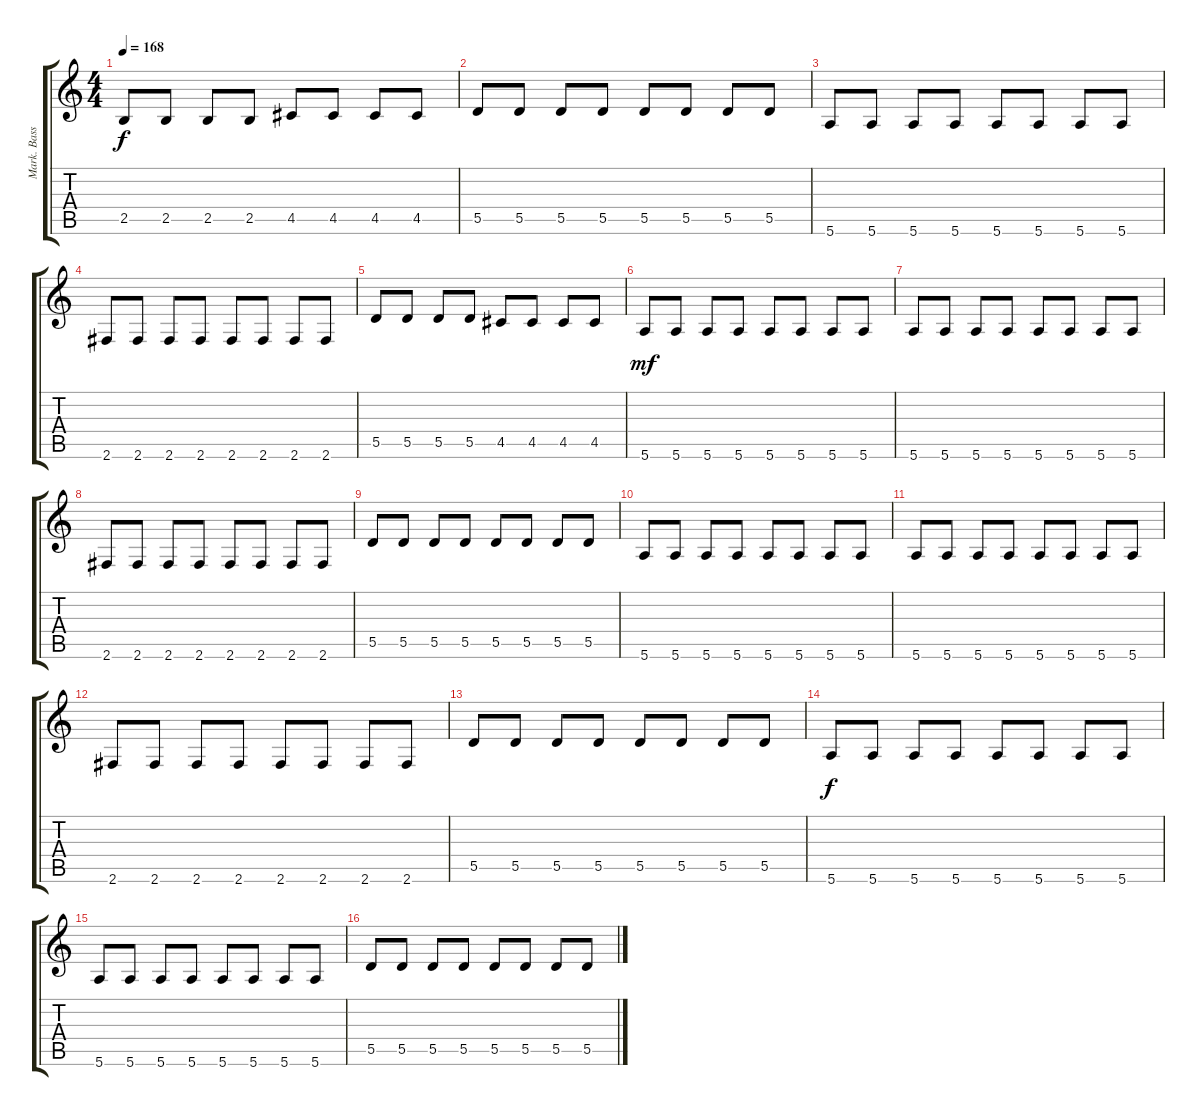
\track ("Mark. Bass" "Mark. Bass") {instrument electricbasspick}
\staff {score tabs}
\tuning (E4 B3 G3 D3 A2 E2) {hide}
\ts (4 4)
\tempo 168
\clef g2
\ks c
2.5.8{dy f} 2.5.8 2.5.8 2.5.8 4.5.8 4.5.8 4.5.8 4.5.8 |
5.5.8 5.5.8 5.5.8 5.5.8 5.5.8 5.5.8 5.5.8 5.5.8 |
5.6.8 5.6.8 5.6.8 5.6.8 5.6.8 5.6.8 5.6.8 5.6.8 |
2.6.8 2.6.8 2.6.8 2.6.8 2.6.8 2.6.8 2.6.8 2.6.8 |
5.5.8 5.5.8 5.5.8 5.5.8 4.5.8 4.5.8 4.5.8 4.5.8 |
5.6.8{dy mf} 5.6.8 5.6.8 5.6.8 5.6.8 5.6.8 5.6.8 5.6.8 |
5.6.8 5.6.8 5.6.8 5.6.8 5.6.8 5.6.8 5.6.8 5.6.8 |
2.6.8 2.6.8 2.6.8 2.6.8 2.6.8 2.6.8 2.6.8 2.6.8 |
5.5.8 5.5.8 5.5.8 5.5.8 5.5.8 5.5.8 5.5.8 5.5.8 |
5.6.8 5.6.8 5.6.8 5.6.8 5.6.8 5.6.8 5.6.8 5.6.8 |
5.6.8 5.6.8 5.6.8 5.6.8 5.6.8 5.6.8 5.6.8 5.6.8 |
2.6.8 2.6.8 2.6.8 2.6.8 2.6.8 2.6.8 2.6.8 2.6.8 |
5.5.8 5.5.8 5.5.8 5.5.8 5.5.8 5.5.8 5.5.8 5.5.8 |
5.6.8{dy f} 5.6.8 5.6.8 5.6.8 5.6.8 5.6.8 5.6.8 5.6.8 |
5.6.8 5.6.8 5.6.8 5.6.8 5.6.8 5.6.8 5.6.8 5.6.8 |
5.5.8 5.5.8 5.5.8 5.5.8 5.5.8 5.5.8 5.5.8 5.5.8
